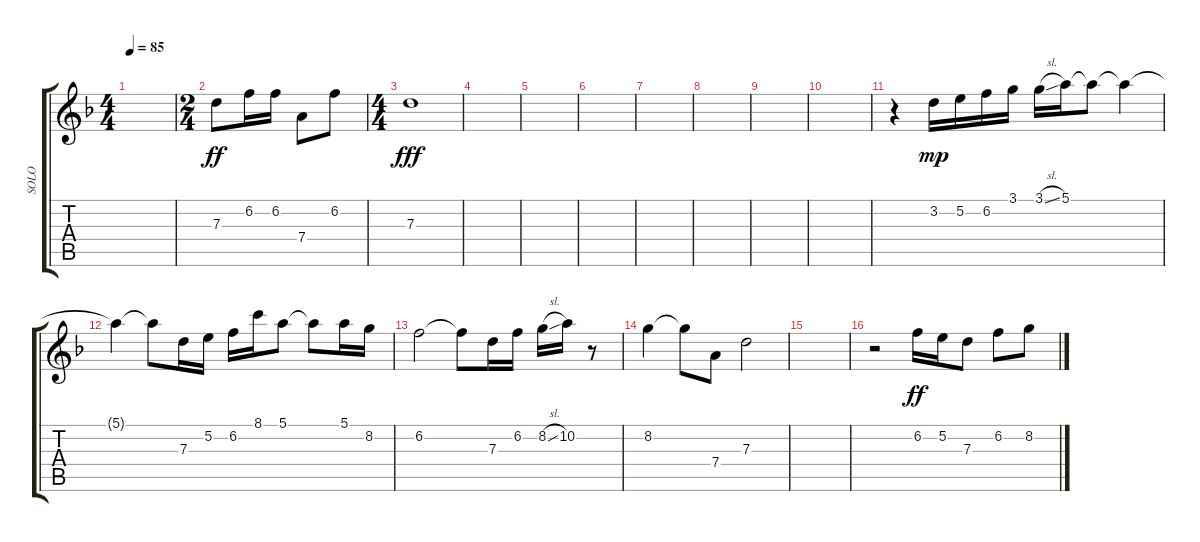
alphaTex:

\track ("SOLO" "SOLO") {instrument acousticguitarnylon}
\staff {score tabs}
\tuning (E4 B3 G3 D3 A2 E2) {hide}
\ts (4 4)
\tempo 85
\clef g2
\ks f
|
\ts (2 4)
7.3.8{dy ff} 6.2.16 6.2.16 7.4.8 6.2.8 |
\ts (4 4)
7.3.1{dy fff} |
|
|
|
|
|
|
|
r.4 3.2.16{dy mp} 5.2.16 6.2.16 3.1.16 3.1{sl}.16 5.1.16 5.1{t}.8 5.1{t}.4 |
5.1{t}.4 5.1{t}.8 7.3.16 5.2.16 6.2.16 8.1.16 5.1.8 5.1{t}.8 5.1.16 8.2.16 |
6.2.2 6.2{t}.8 7.3.16 6.2.16 8.2{sl}.16 10.2.16 r.8 |
8.2.4 8.2{t}.8 7.4.8 7.3.2 |
|
r.2 6.2.16{dy ff} 5.2.16 7.3.8 6.2.8 8.2.8
